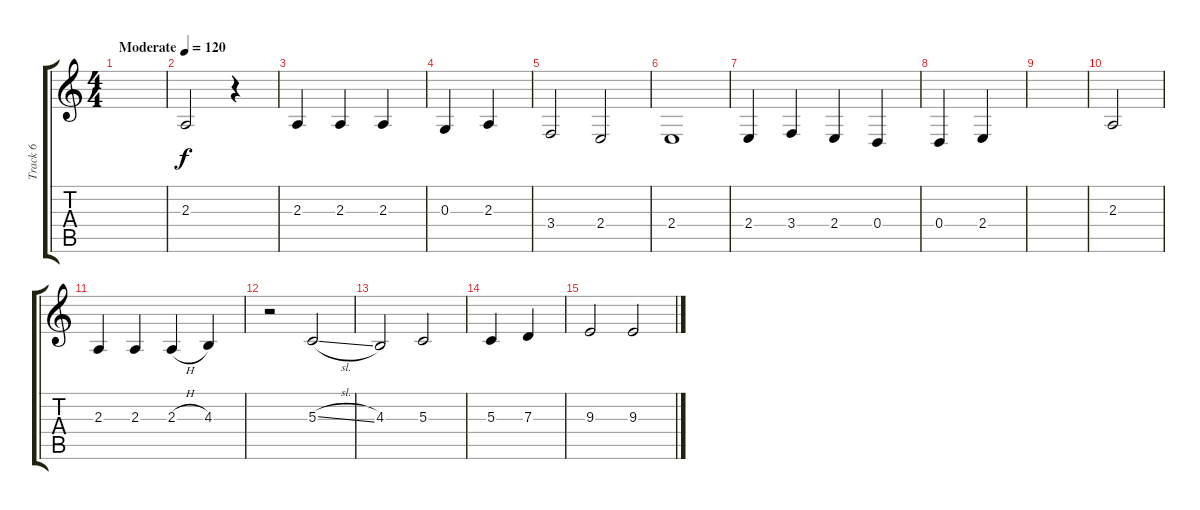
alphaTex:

\track ("Track 6" "Track 6") {instrument sitar}
\staff {score tabs}
\tuning (E4 B3 G3 D3 A2 E2) {hide}
\ts (4 4)
\tempo (120 "Moderate")
\clef g2
\ks c
|
2.3.2 r.4 |
2.3.4 2.3.4 2.3.4 |
0.3.4 2.3.4 |
3.4.2 2.4.2 |
2.4.1 |
2.4.4 3.4.4 2.4.4 0.4.4 |
0.4.4 2.4.4 |
|
2.3.2 |
2.3.4 2.3.4 2.3{h}.4 4.3.4 |
r.2 5.3{sl}.2 |
4.3.2 5.3.2 |
5.3.4 7.3.4 |
9.3.2 9.3.2
